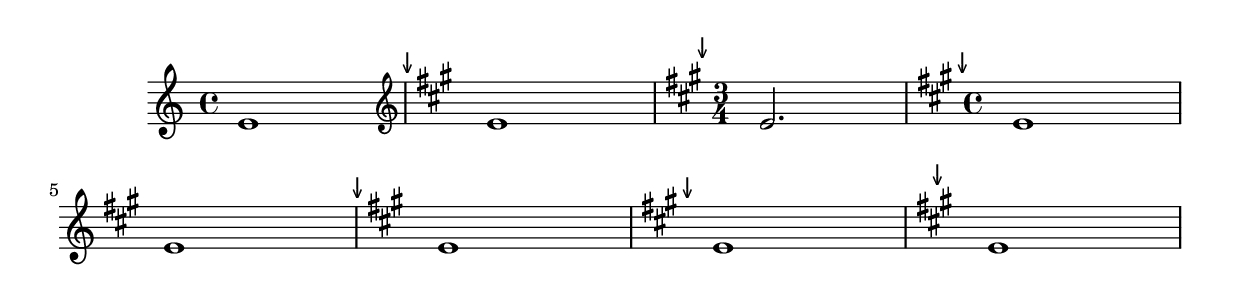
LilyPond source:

%% Do not edit this file; it is automatically
%% generated from LSR http://lsr.dsi.unimi.it
%% This file is in the public domain.
\version "2.13.4"

\header {
  lsrtags = "text"

%% Translation of GIT committish: b2d4318d6c53df8469dfa4da09b27c15a374d0ca
  texidoces = "
Si están especificadas, las marcas de texto se pueden alinear con
objetos de notación distintos a las líneas divisorias.  Entre estos
objetos se encuentran @code{ambitus}, @code{breathing-sign},
@code{clef}, @code{custos}, @code{staff-bar}, @code{left-edge},
@code{key-cancellation}, @code{key-signature} y @code{time-signature}.

En estos casos, las marcas de texto se centran horizontalmente sobre
el objeto, aunque esto se puede cambiar, como se muestra en la segunda
línea de este ejemplo (en una partitura con varios pentagramas, se
debe hacer este ajuste para todos los pentagramas).

"
  doctitlees = "Alinear marcas con varios objetos de notación"


%% Translation of GIT committish: d96023d8792c8af202c7cb8508010c0d3648899d
  texidocde = "
Wenn angegeben, können Textzeichen auch an anderen Objekten als Taktstrichen
ausgerichtet werden.  Zu diesen Objekten gehören @code{ambitus},
@code{breathing-sign}, @code{clef}, @code{custos}, @code{staff-bar},
@code{left-edge}, @code{key-cancellation}, @code{key-signature} und
@code{time-signature}.

In diesem Fall werden die Zeichen horizontal über dem Objekt zentriert.
Diese Ausrichtung kann auch geändert werden, wie die zweite Zeile
des Beispiels zeigt.  In einer Partitur mit vielen Systemen sollte
diese Einstellung für alle Systeme gemacht werden.

"

  doctitlede = "Zeichen an verschiedenen Notationsobjekten ausrichten"

%% Translation of GIT committish: c2e8b1d6d671dbfc138f890cbc7e9882b7be2761
  texidocfr = "
Les indications textuelles peuvent s'aligner par rapport à d'autres
objets que des barres de mesure, tels que @code{ambitus},
@code{breathing-sign}, @code{clef}, @code{custos}, @code{staff-bar},
@code{left-edge}, @code{key-cancellation}, @code{key-signature}, ou
@code{time-signature}.



Par défaut, les indications textuelles sont alignées avec le milieu
des objets de notation. Bien entendu, vous pouvez modifier les
propriétés des objets en question pour obtenir un autre
résultat comme l'illustre la deuxième ligne de l'exemple.  Dans le cas
de portées multiples, ces réglages doivent être faits pour chacune
d'entre elles.



"
  doctitlefr = "Alignement des indications par rapport à divers objets
de notation"


  texidoc = "
If specified, text marks may be aligned with notation objects other
than bar lines.  These objects include @code{ambitus},
@code{breathing-sign}, @code{clef}, @code{custos}, @code{staff-bar},
@code{left-edge}, @code{key-cancellation}, @code{key-signature}, and
@code{time-signature}.



In such cases, text marks will be horizontally centered above the
object. However this can be changed, as demonstrated on the second line
of this example (in a score with multiple staves, this setting should
be done for all the staves).



"
  doctitle = "Aligning marks with various notation objects"
} % begin verbatim

\relative c' {
  e1
  
  % the RehearsalMark will be centered above the Clef
  \override Score.RehearsalMark #'break-align-symbols = #'(clef)
  \key a \major
  \clef treble
  \mark "↓"
  e1
  
  % the RehearsalMark will be centered above the TimeSignature
  \override Score.RehearsalMark #'break-align-symbols = #'(time-signature)
  \key a \major
  \clef treble
  \time 3/4
  \mark \markup { \char ##x2193 }
  e2.
  
  % the RehearsalMark will be centered above the KeySignature
  \override Score.RehearsalMark #'break-align-symbols = #'(key-signature)
  \key a \major
  \clef treble
  \time 4/4
  \mark \markup { \char ##x2193 }
  e1

  \break
  e1
  
  % the RehearsalMark will be aligned with the left edge of the KeySignature
  \once \override Score.KeySignature #'break-align-anchor-alignment = #LEFT
  \mark \markup { \char ##x2193 }
  \key a \major
  e1
  
  % the RehearsalMark will be aligned with the right edge of the KeySignature
  \once \override Score.KeySignature #'break-align-anchor-alignment = #RIGHT
  \key a \major
  \mark \markup { \char ##x2193 }
  e1
  
  % the RehearsalMark will be aligned with the left edge of the KeySignature
  % and then shifted right by one unit.
  \once \override Score.KeySignature #'break-align-anchor = #1
  \key a \major
  \mark \markup { \char ##x2193 }
  e1
}
